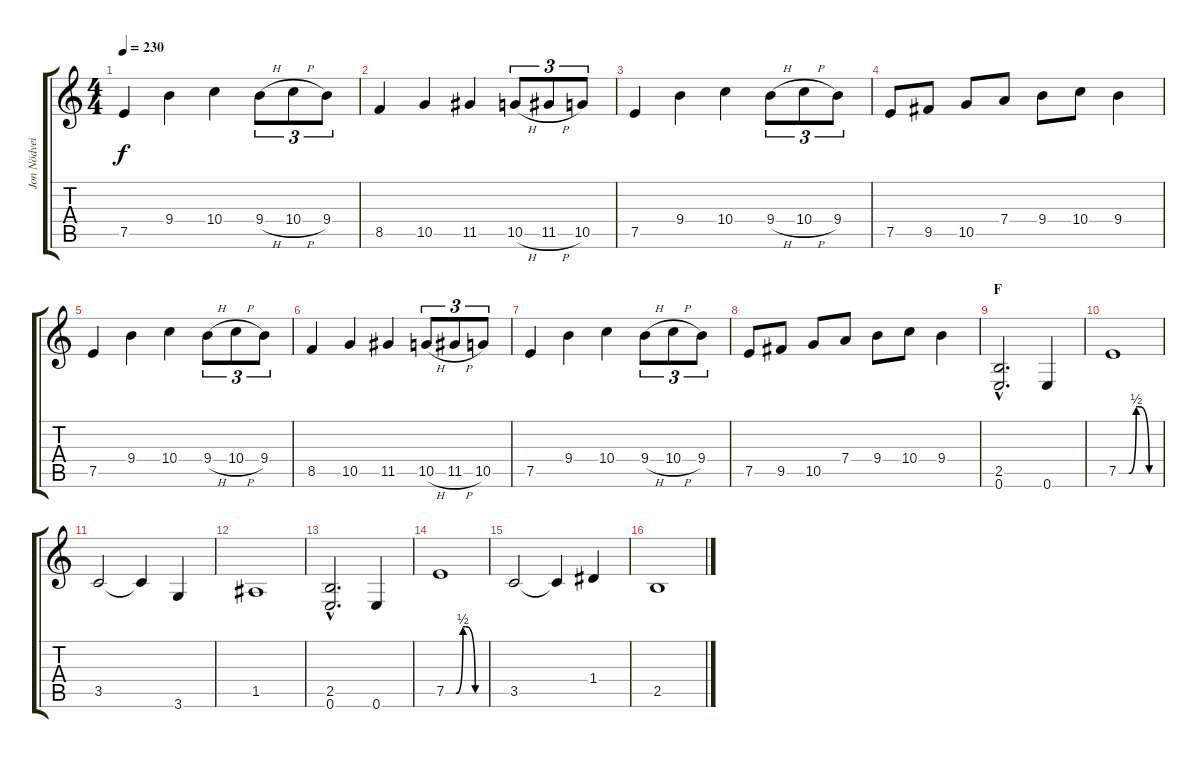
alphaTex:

\track ("Jon Nödveidt" "Jon Nödvei") {instrument distortionguitar}
\staff {score tabs}
\tuning (E4 B3 G3 D3 A2 E2) {hide}
\ts (4 4)
\tempo 230
\clef g2
\ks c
7.5.4{dy f} 9.4.4 10.4.4 9.4{h}.8{tu (3 2)} 10.4{h}.8{tu (3 2)} 9.4.8{tu (3 2)} |
8.5.4 10.5.4 11.5.4 10.5{h}.8{tu (3 2)} 11.5{h}.8{tu (3 2)} 10.5.8{tu (3 2)} |
7.5.4 9.4.4 10.4.4 9.4{h}.8{tu (3 2)} 10.4{h}.8{tu (3 2)} 9.4.8{tu (3 2)} |
7.5.8 9.5.8 10.5.8 7.4.8 9.4.8 10.4.8 9.4.4 |
7.5.4 9.4.4 10.4.4 9.4{h}.8{tu (3 2)} 10.4{h}.8{tu (3 2)} 9.4.8{tu (3 2)} |
8.5.4 10.5.4 11.5.4 10.5{h}.8{tu (3 2)} 11.5{h}.8{tu (3 2)} 10.5.8{tu (3 2)} |
7.5.4 9.4.4 10.4.4 9.4{h}.8{tu (3 2)} 10.4{h}.8{tu (3 2)} 9.4.8{tu (3 2)} |
7.5.8 9.5.8 10.5.8 7.4.8 9.4.8 10.4.8 9.4.4 |
\section ("" "F")
(2.5{hac} 0.6{hac}).2{d} 0.6.4 |
7.5{be (custom 0 0 15 0 26 2 30 2 45 0 60 0)}.1 |
3.5.2 3.5{t}.4 3.6.4 |
1.5.1 |
(2.5{hac} 0.6{hac}).2{d} 0.6.4 |
7.5{be (custom 0 0 15 0 26 2 30 2 45 0 60 0)}.1 |
3.5.2 3.5{t}.4 1.4.4 |
2.5.1
